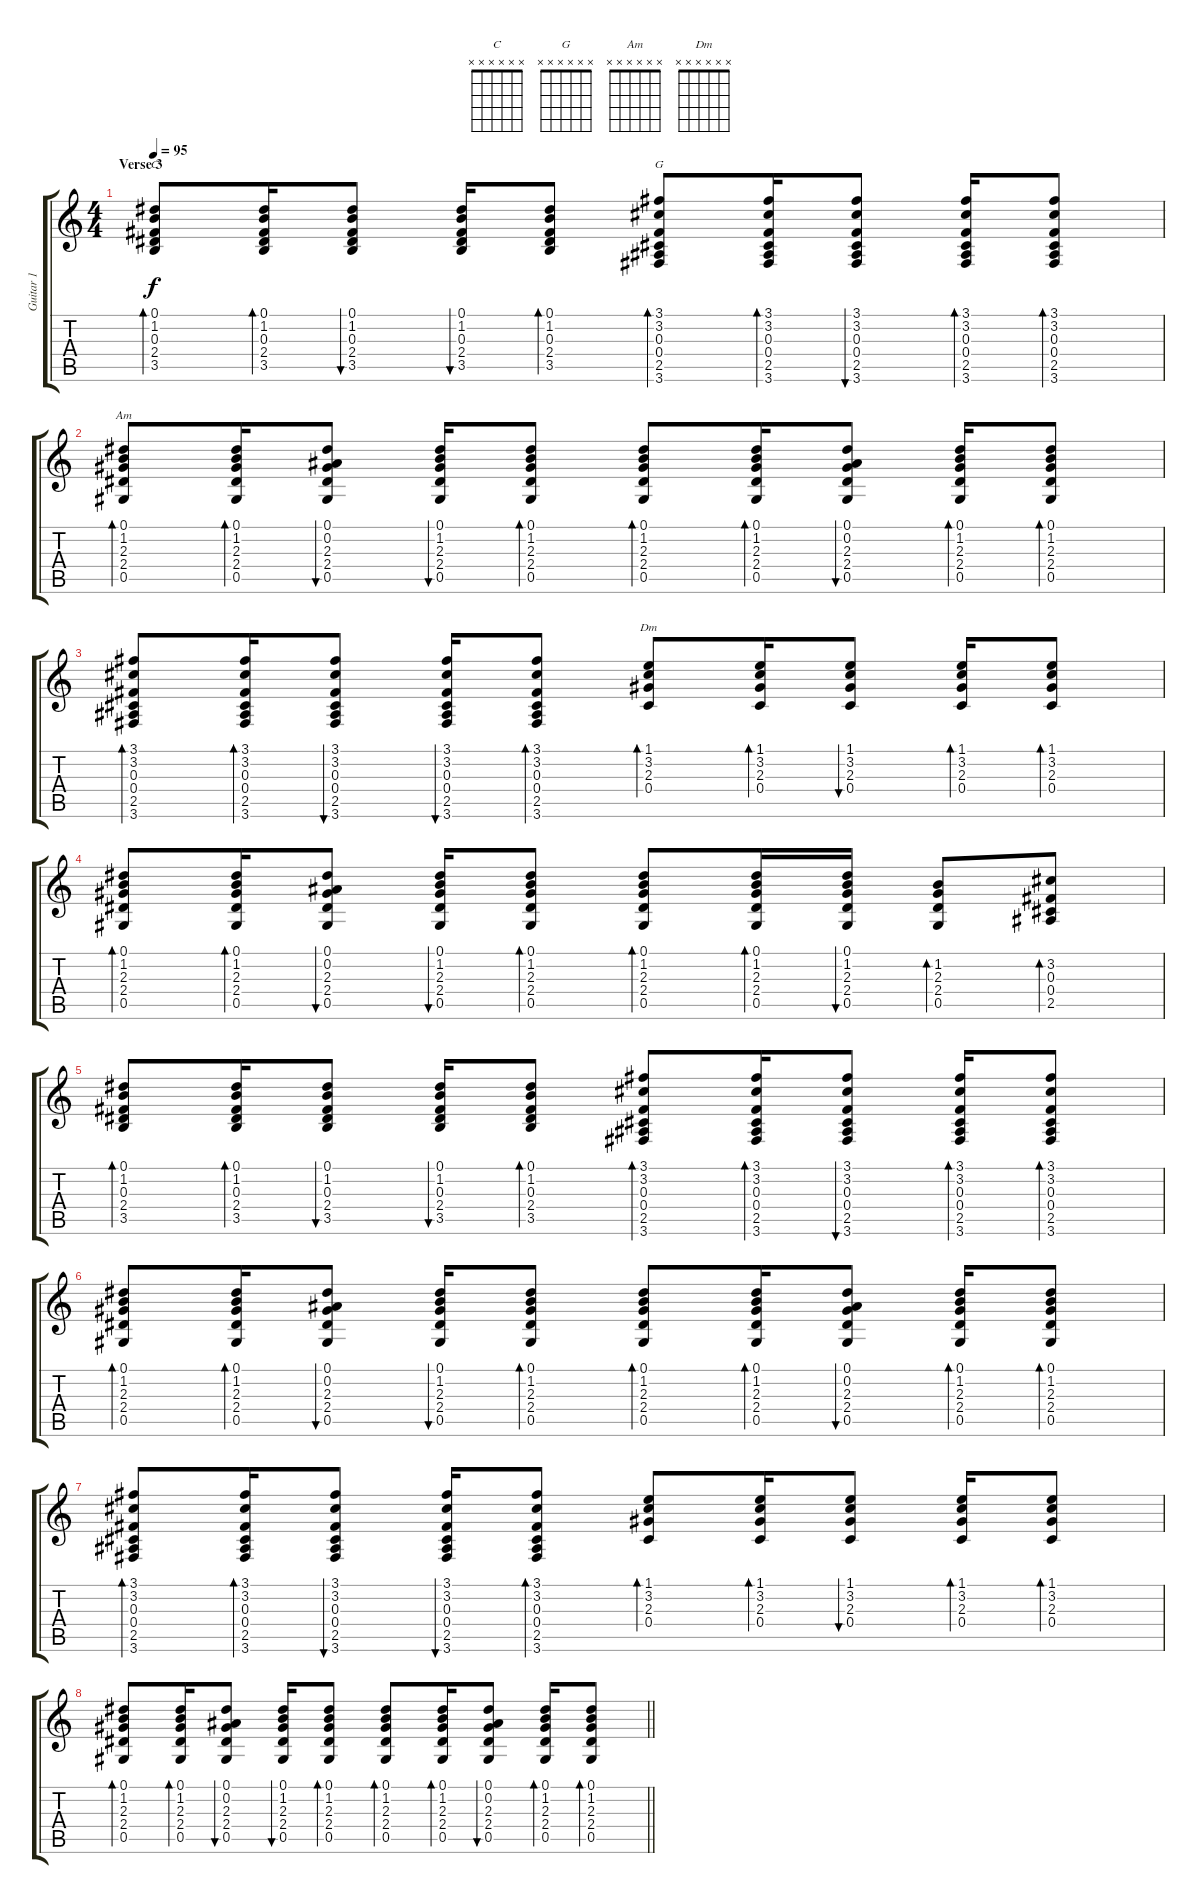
\track ("Guitar 1" "Guitar 1") {instrument acousticguitarsteel}
\staff {score tabs}
\tuning (Eb4 Bb3 Gb3 Db3 Ab2 Eb2) {hide}
\chord ("C" x x x x x x)
\chord ("G" x x x x x x)
\chord ("Am" x x x x x x)
\chord ("Dm" x x x x x x)
\ts (4 4)
\section ("" "Verse 3")
\tempo 95
\clef g2
\ks c
(0.1 1.2 0.3 2.4 3.5).8{bd 30 ch "C" dy f} (0.1 1.2 0.3 2.4 3.5).16{bd 30} (0.1 1.2 0.3 2.4 3.5).8{bu 30} (0.1 1.2 0.3 2.4 3.5).16{bu 30} (0.1 1.2 0.3 2.4 3.5).8{bd 30} (3.1 3.2 0.3 0.4 2.5 3.6).8{bd 30 ch "G"} (3.1 3.2 0.3 0.4 2.5 3.6).16{bd 30} (3.1 3.2 0.3 0.4 2.5 3.6).8{bu 30} (3.1 3.2 0.3 0.4 2.5 3.6).16{bd 30} (3.1 3.2 0.3 0.4 2.5 3.6).8{bd 30} |
(0.1 1.2 2.3 2.4 0.5).8{bd 30 ch "Am"} (0.1 1.2 2.3 2.4 0.5).16{bd 30} (0.1 0.2 2.3 2.4 0.5).8{bu 30} (0.1 1.2 2.3 2.4 0.5).16{bu 30} (0.1 1.2 2.3 2.4 0.5).8{bd 30} (0.1 1.2 2.3 2.4 0.5).8{bd 30} (0.1 1.2 2.3 2.4 0.5).16{bd 30} (0.1 0.2 2.3 2.4 0.5).8{bu 30} (0.1 1.2 2.3 2.4 0.5).16{bd 30} (0.1 1.2 2.3 2.4 0.5).8{bd 30} |
(3.1 3.2 0.3 0.4 2.5 3.6).8{bd 30} (3.1 3.2 0.3 0.4 2.5 3.6).16{bd 30} (3.1 3.2 0.3 0.4 2.5 3.6).8{bu 30} (3.1 3.2 0.3 0.4 2.5 3.6).16{bu 30} (3.1 3.2 0.3 0.4 2.5 3.6).8{bd 30} (1.1 3.2 2.3 0.4).8{bd 30 ch "Dm"} (1.1 3.2 2.3 0.4).16{bd 30} (1.1 3.2 2.3 0.4).8{bu 30} (1.1 3.2 2.3 0.4).16{bd 30} (1.1 3.2 2.3 0.4).8{bd 30} |
(0.1 1.2 2.3 2.4 0.5).8{bd 30} (0.1 1.2 2.3 2.4 0.5).16{bd 30} (0.1 0.2 2.3 2.4 0.5).8{bu 30} (0.1 1.2 2.3 2.4 0.5).16{bu 30} (0.1 1.2 2.3 2.4 0.5).8{bd 30} (0.1 1.2 2.3 2.4 0.5).8{bd 30} (0.1 1.2 2.3 2.4 0.5).16{bd 30} (0.1 1.2 2.3 2.4 0.5).16{bu 30} (1.2 2.3 2.4 0.5).8{bd 30} (3.2 0.3 0.4 2.5).8{bd 30} |
(0.1 1.2 0.3 2.4 3.5).8{bd 30} (0.1 1.2 0.3 2.4 3.5).16{bd 30} (0.1 1.2 0.3 2.4 3.5).8{bu 30} (0.1 1.2 0.3 2.4 3.5).16{bu 30} (0.1 1.2 0.3 2.4 3.5).8{bd 30} (3.1 3.2 0.3 0.4 2.5 3.6).8{bd 30} (3.1 3.2 0.3 0.4 2.5 3.6).16{bd 30} (3.1 3.2 0.3 0.4 2.5 3.6).8{bu 30} (3.1 3.2 0.3 0.4 2.5 3.6).16{bd 30} (3.1 3.2 0.3 0.4 2.5 3.6).8{bd 30} |
(0.1 1.2 2.3 2.4 0.5).8{bd 30} (0.1 1.2 2.3 2.4 0.5).16{bd 30} (0.1 0.2 2.3 2.4 0.5).8{bu 30} (0.1 1.2 2.3 2.4 0.5).16{bu 30} (0.1 1.2 2.3 2.4 0.5).8{bd 30} (0.1 1.2 2.3 2.4 0.5).8{bd 30} (0.1 1.2 2.3 2.4 0.5).16{bd 30} (0.1 0.2 2.3 2.4 0.5).8{bu 30} (0.1 1.2 2.3 2.4 0.5).16{bd 30} (0.1 1.2 2.3 2.4 0.5).8{bd 30} |
(3.1 3.2 0.3 0.4 2.5 3.6).8{bd 30} (3.1 3.2 0.3 0.4 2.5 3.6).16{bd 30} (3.1 3.2 0.3 0.4 2.5 3.6).8{bu 30} (3.1 3.2 0.3 0.4 2.5 3.6).16{bu 30} (3.1 3.2 0.3 0.4 2.5 3.6).8{bd 30} (1.1 3.2 2.3 0.4).8{bd 30} (1.1 3.2 2.3 0.4).16{bd 30} (1.1 3.2 2.3 0.4).8{bu 30} (1.1 3.2 2.3 0.4).16{bd 30} (1.1 3.2 2.3 0.4).8{bd 30} |
\barLineRight lightlight
(0.1 1.2 2.3 2.4 0.5).8{bd 30} (0.1 1.2 2.3 2.4 0.5).16{bd 30} (0.1 0.2 2.3 2.4 0.5).8{bu 30} (0.1 1.2 2.3 2.4 0.5).16{bu 30} (0.1 1.2 2.3 2.4 0.5).8{bd 30} (0.1 1.2 2.3 2.4 0.5).8{bd 30} (0.1 1.2 2.3 2.4 0.5).16{bd 30} (0.1 0.2 2.3 2.4 0.5).8{bu 30} (0.1 1.2 2.3 2.4 0.5).16{bd 30} (0.1 1.2 2.3 2.4 0.5).8{bd 30}
